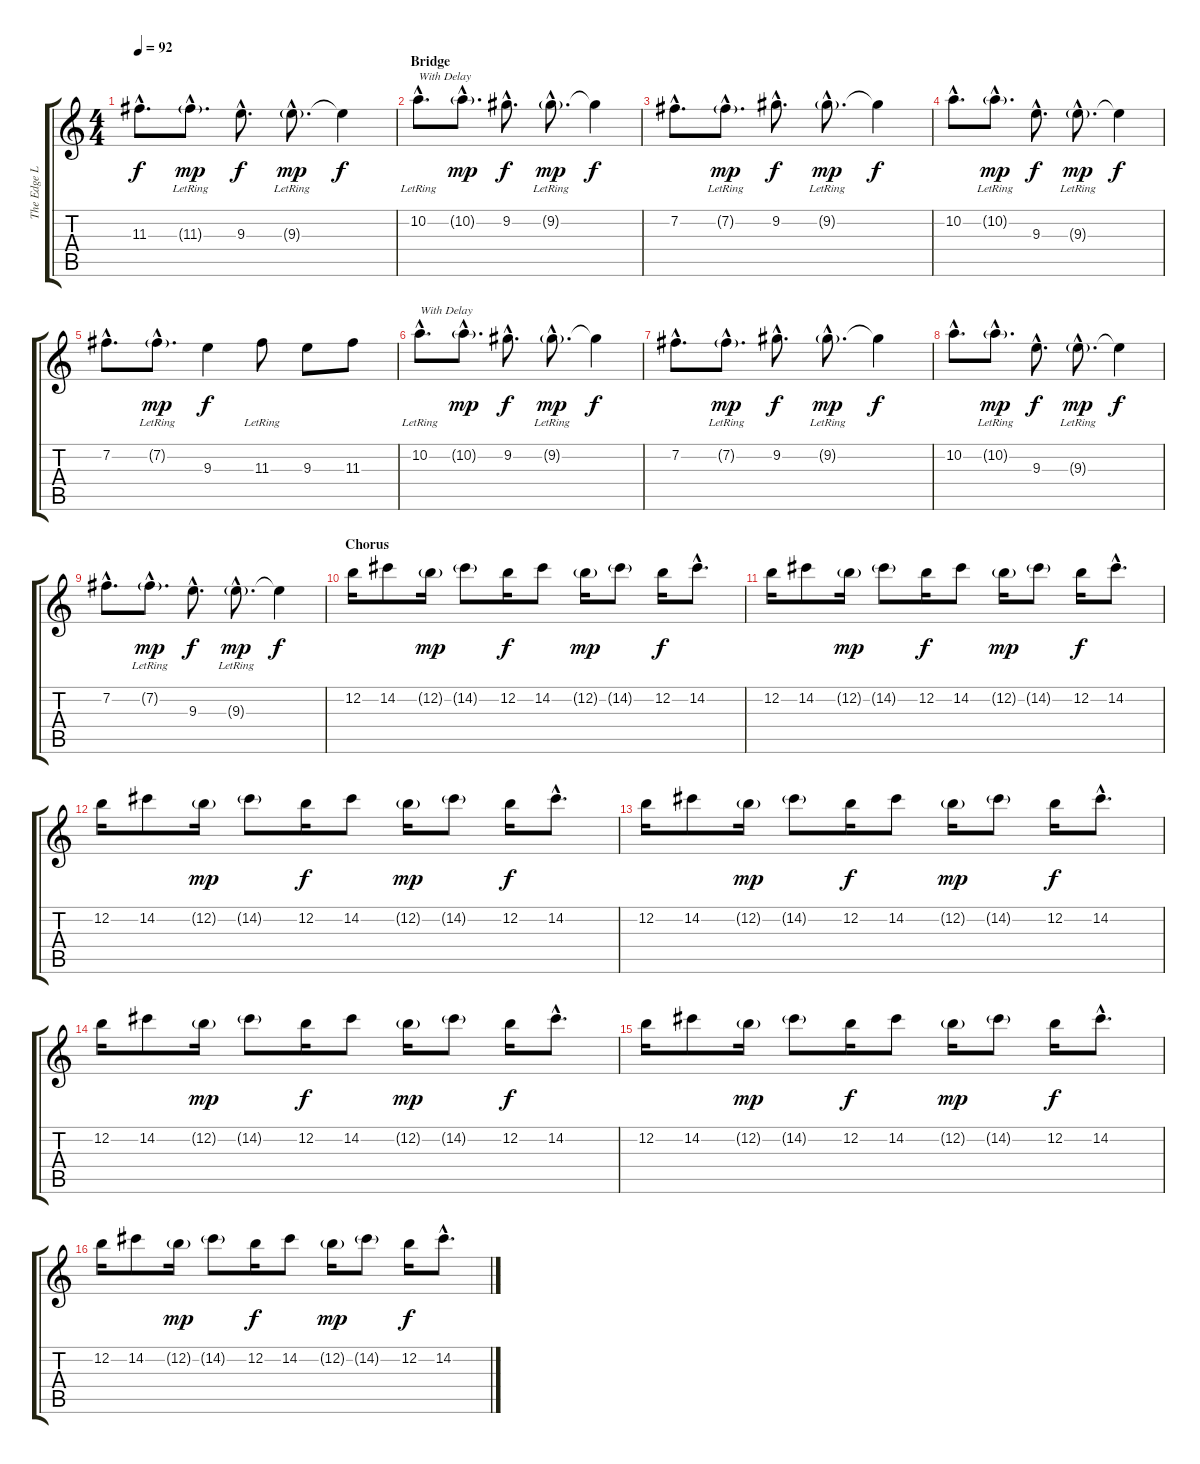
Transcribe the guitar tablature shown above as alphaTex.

\track ("The Edge Lead Clean" "The Edge L") {instrument electricguitarjazz}
\staff {score tabs}
\tuning (E4 B3 G3 D3 A2 E2) {hide}
\ts (4 4)
\tempo 92
\clef g2
\ks c
11.3{hac}.8{d dy f} 11.3{g hac lr}.8{d dy mp} 9.3{hac}.8{d dy f} 9.3{g hac lr}.8{d dy mp} 9.3{t}.4{dy f} |
\section ("" "Bridge")
10.2{hac lr}.8{d txt "With Delay"} 10.2{g hac}.8{d dy mp} 9.2{hac}.8{d dy f} 9.2{g hac lr}.8{d dy mp} 9.2{t}.4{dy f} |
7.2{hac}.8{d} 7.2{g hac lr}.8{d dy mp} 9.2{hac}.8{d dy f} 9.2{g hac lr}.8{d dy mp} 9.2{t}.4{dy f} |
10.2{hac}.8{d} 10.2{g hac lr}.8{d dy mp} 9.3{hac}.8{d dy f} 9.3{g hac lr}.8{d dy mp} 9.3{t}.4{dy f} |
7.2{hac}.8{d} 7.2{g hac lr}.8{d dy mp} 9.3.4{dy f} 11.3{lr}.8 9.3.8 11.3.8 |
10.2{hac lr}.8{d txt "With Delay"} 10.2{g hac}.8{d dy mp} 9.2{hac}.8{d dy f} 9.2{g hac lr}.8{d dy mp} 9.2{t}.4{dy f} |
7.2{hac}.8{d} 7.2{g hac lr}.8{d dy mp} 9.2{hac}.8{d dy f} 9.2{g hac lr}.8{d dy mp} 9.2{t}.4{dy f} |
10.2{hac}.8{d} 10.2{g hac lr}.8{d dy mp} 9.3{hac}.8{d dy f} 9.3{g hac lr}.8{d dy mp} 9.3{t}.4{dy f} |
7.2{hac}.8{d} 7.2{g hac lr}.8{d dy mp} 9.3{hac}.8{d dy f} 9.3{g hac lr}.8{d dy mp} 9.3{t}.4{dy f} |
\section ("" "Chorus")
12.2.16 14.2.8 12.2{g}.16{dy mp} 14.2{g}.8 12.2.16{dy f} 14.2.8 12.2{g}.16{dy mp} 14.2{g}.8 12.2.16{dy f} 14.2{hac}.8{d} |
12.2.16 14.2.8 12.2{g}.16{dy mp} 14.2{g}.8 12.2.16{dy f} 14.2.8 12.2{g}.16{dy mp} 14.2{g}.8 12.2.16{dy f} 14.2{hac}.8{d} |
12.2.16 14.2.8 12.2{g}.16{dy mp} 14.2{g}.8 12.2.16{dy f} 14.2.8 12.2{g}.16{dy mp} 14.2{g}.8 12.2.16{dy f} 14.2{hac}.8{d} |
12.2.16 14.2.8 12.2{g}.16{dy mp} 14.2{g}.8 12.2.16{dy f} 14.2.8 12.2{g}.16{dy mp} 14.2{g}.8 12.2.16{dy f} 14.2{hac}.8{d} |
12.2.16 14.2.8 12.2{g}.16{dy mp} 14.2{g}.8 12.2.16{dy f} 14.2.8 12.2{g}.16{dy mp} 14.2{g}.8 12.2.16{dy f} 14.2{hac}.8{d} |
12.2.16 14.2.8 12.2{g}.16{dy mp} 14.2{g}.8 12.2.16{dy f} 14.2.8 12.2{g}.16{dy mp} 14.2{g}.8 12.2.16{dy f} 14.2{hac}.8{d} |
12.2.16 14.2.8 12.2{g}.16{dy mp} 14.2{g}.8 12.2.16{dy f} 14.2.8 12.2{g}.16{dy mp} 14.2{g}.8 12.2.16{dy f} 14.2{hac}.8{d}
